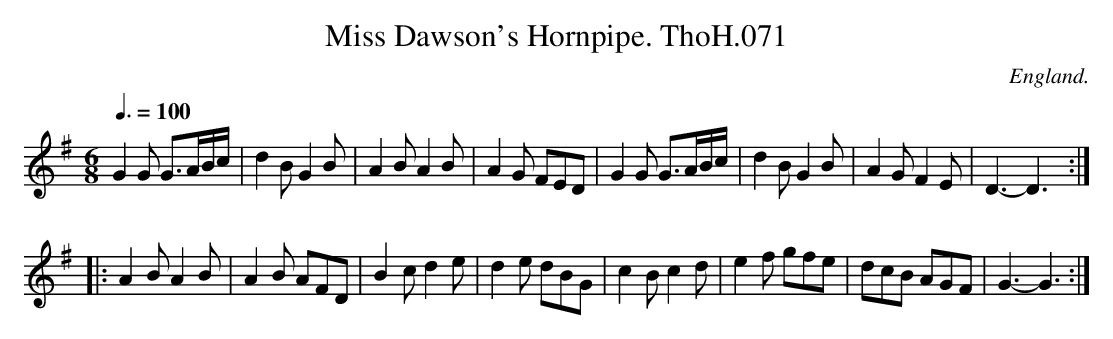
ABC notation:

X:1
T:Miss Dawson's Hornpipe. ThoH.071
Q:3/8=100
M:6/8
L:1/8
O:England.
K:G
G2G G>AB/c/|d2BG2B|A2BA2B|A2G FED|G2G G>AB/c/|d2BG2B|A2GF2E|D3-D3:|
|:A2BA2B|A2B AFD|B2cd2e|d2e dBG|c2Bc2d|e2f gfe|dcB AGF|G3-G3:|
